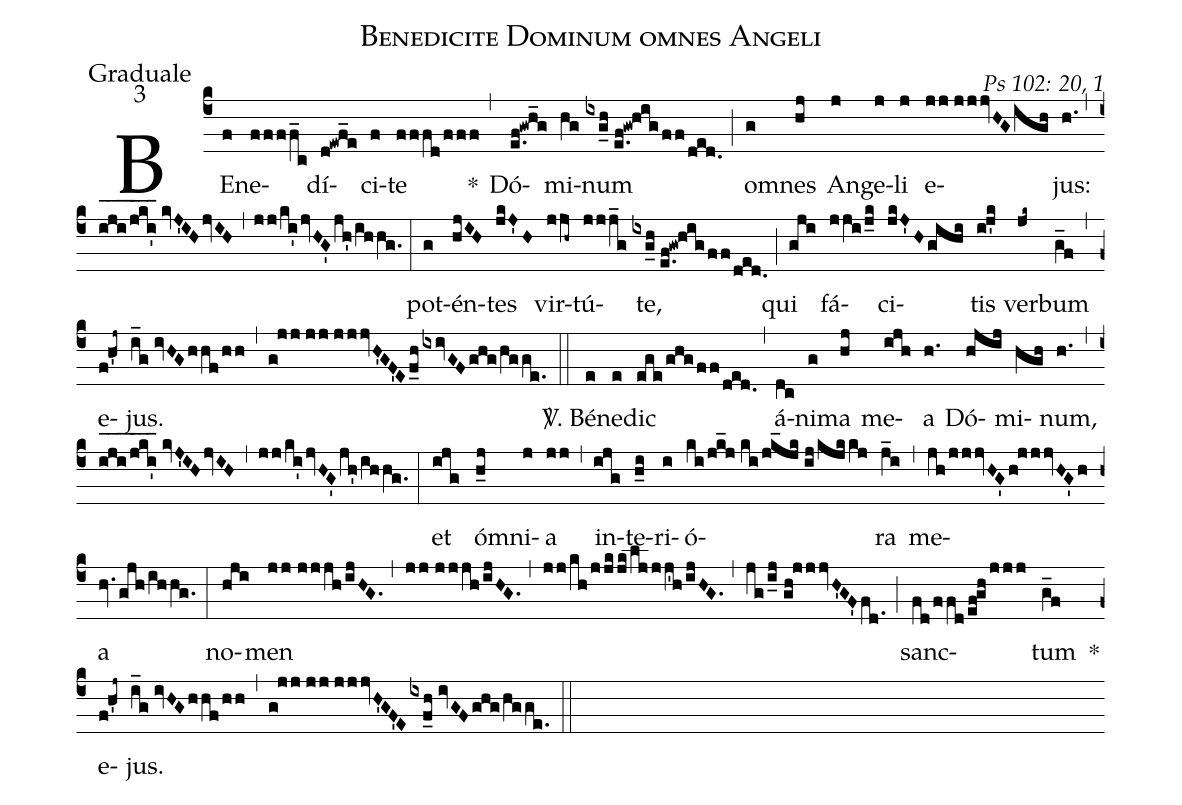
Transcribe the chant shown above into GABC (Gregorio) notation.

name: Benedicite Dominum omnes Angeli;
office-part: Graduale;
mode: 3;
commentary: Ps 102: 20, 1;
%%
(c4) BE(f)ne(ffff_c)dí(d!ewf_e)ci(f)te(fffd/fff) *(,) Dó(e.f!gwh_g)mi(hg)num(ixg_h//e.f!gw!hig/ff/ded.) (;) om(g)nes(hj) An(j)ge(j)li(j) e(jj//jjjvHGigh)jus:(h.) (,) (iji___/jki'___//kvJ'IH/jvIH) (,) (jj/ki'/jvHG'/jh'/ihhg.) (:)
pot(g)én(hjIH)tes(jkJ'H) vir(jjh~)tú(jjj_g)te,(ixg_h//e.f!gw!hig/ff/ded.) (;) qui(gji) fá(jji/j_k)ci(jkJ'H/gihi)tis(i!j'k) ver(jk~)bum(g_f) (,) e(f!h'j~)jus.(i_g//ivHG/hhf/hh) (,) (g!jj//jj//jjjvH'GF'E/f_h/ixivGF/ghg/hgge.) (::)
<sp>V/</sp>. Bé(e)ne(e)dic(ege/ghg/ff/ded.) (,) á(dc)ni(g)ma(hj) me(ijh)a(h.) Dó(hjij)mi(hgh)num,(h.) (,) (iji___/jki'___//kvJ'IH/jvIH) (,) (jj/ki'/jvHG'/jh'/ihhg.) (:)
et(ijg) óm(h_j)ni(j)a(jj) (,) in(ijg)te(h_i)ri(i)ó(ki/jk_j//ki/jk_jk//ij/kjkkj)ra(j_i) (,) me(jh/jjjvHG'/h!jjjvHG'h)a(hv./gjh/ihhg.) (:)
no(hji)men(jj//jjjh/ijHG.) (,) (jj//jjjh/ijHG.) (,) (jj/kh/jjk/jk/ljjj'h/ijHG.) (,) (jg/i_j//gh!jjjvH'GF'fd.) (;) sanc(fd/ffd/ef!gh/jjj)tum(g_f) *() e(f!h'j~)jus.(i_g//ivHG/hhf/hh) (,) (g!jj//jj//jjjvH'GF'Eixf_h//ivGF/ghg/hgge.) (::)
